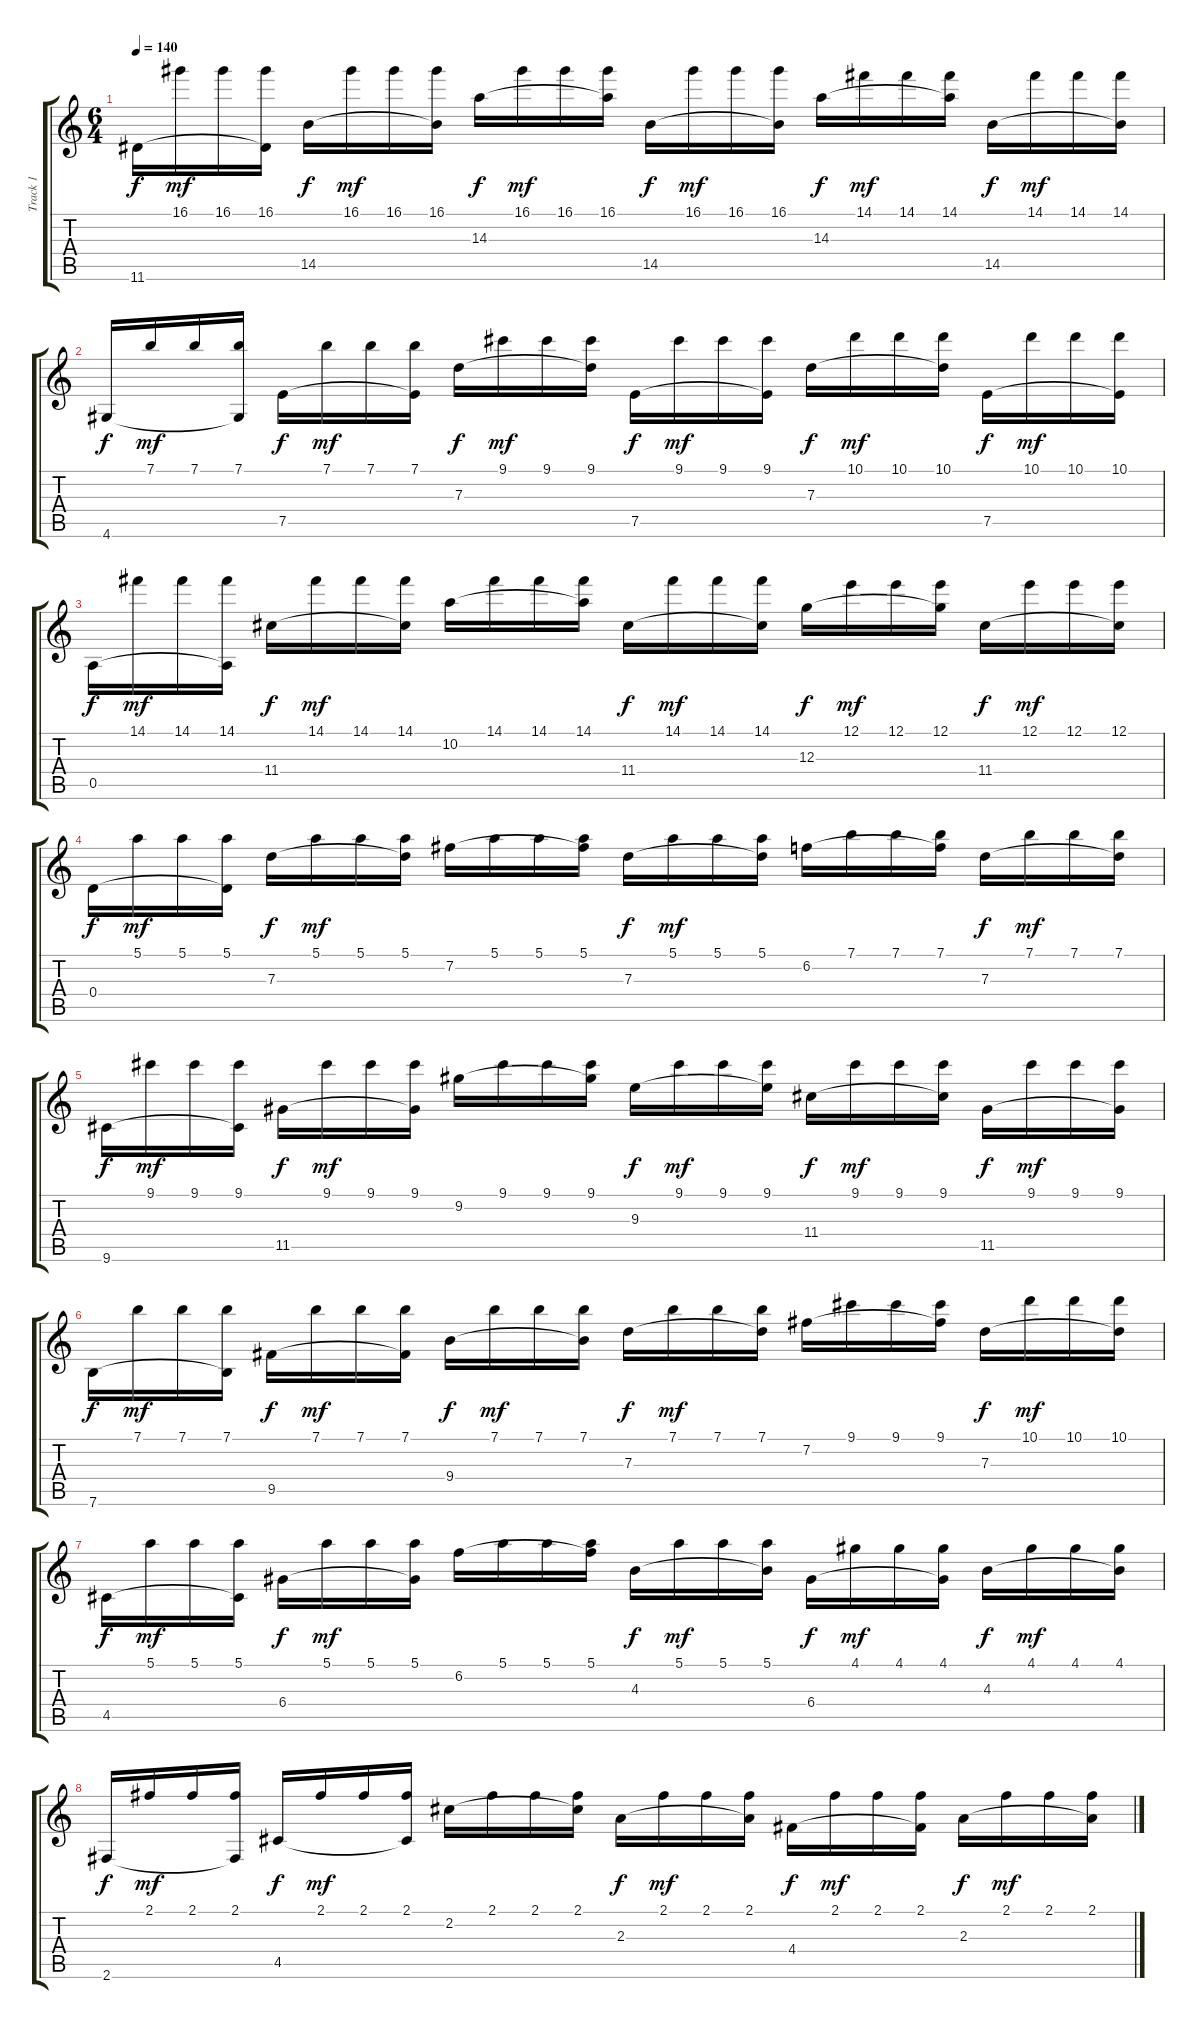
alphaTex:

\track ("Track 1" "Track 1") {instrument acousticguitarnylon}
\staff {score tabs}
\tuning (E4 B3 G3 D3 A2 E2) {hide}
\ts (6 4)
\tempo 140
\clef g2
\ks c
11.6.16{dy f} 16.1.16{dy mf} 16.1.16 (16.1 11.6{t}).16 14.5.16{dy f} 16.1.16{dy mf} 16.1.16 (16.1 14.5{t}).16 14.3.16{dy f} 16.1.16{dy mf} 16.1.16 (16.1 14.3{t}).16 14.5.16{dy f} 16.1.16{dy mf} 16.1.16 (16.1 14.5{t}).16 14.3.16{dy f} 14.1.16{dy mf} 14.1.16 (14.1 14.3{t}).16 14.5.16{dy f} 14.1.16{dy mf} 14.1.16 (14.1 14.5{t}).16 |
4.6.16{dy f} 7.1.16{dy mf} 7.1.16 (7.1 4.6{t}).16 7.5.16{dy f} 7.1.16{dy mf} 7.1.16 (7.1 7.5{t}).16 7.3.16{dy f} 9.1.16{dy mf} 9.1.16 (9.1 7.3{t}).16 7.5.16{dy f} 9.1.16{dy mf} 9.1.16 (9.1 7.5{t}).16 7.3.16{dy f} 10.1.16{dy mf} 10.1.16 (10.1 7.3{t}).16 7.5.16{dy f} 10.1.16{dy mf} 10.1.16 (10.1 7.5{t}).16 |
0.5.16{dy f} 14.1.16{dy mf} 14.1.16 (14.1 0.5{t}).16 11.4.16{dy f} 14.1.16{dy mf} 14.1.16 (14.1 11.4{t}).16 10.2.16 14.1.16 14.1.16 (14.1 10.2{t}).16 11.4.16{dy f} 14.1.16{dy mf} 14.1.16 (14.1 11.4{t}).16 12.3.16{dy f} 12.1.16{dy mf} 12.1.16 (12.1 12.3{t}).16 11.4.16{dy f} 12.1.16{dy mf} 12.1.16 (12.1 11.4{t}).16 |
0.4.16{dy f} 5.1.16{dy mf} 5.1.16 (5.1 0.4{t}).16 7.3.16{dy f} 5.1.16{dy mf} 5.1.16 (5.1 7.3{t}).16 7.2.16 5.1.16 5.1.16 (5.1 7.2{t}).16 7.3.16{dy f} 5.1.16{dy mf} 5.1.16 (5.1 7.3{t}).16 6.2.16 7.1.16 7.1.16 (7.1 6.2{t}).16 7.3.16{dy f} 7.1.16{dy mf} 7.1.16 (7.1 7.3{t}).16 |
9.6.16{dy f} 9.1.16{dy mf} 9.1.16 (9.1 9.6{t}).16 11.5.16{dy f} 9.1.16{dy mf} 9.1.16 (9.1 11.5{t}).16 9.2.16 9.1.16 9.1.16 (9.1 9.2{t}).16 9.3.16{dy f} 9.1.16{dy mf} 9.1.16 (9.1 9.3{t}).16 11.4.16{dy f} 9.1.16{dy mf} 9.1.16 (9.1 11.4{t}).16 11.5.16{dy f} 9.1.16{dy mf} 9.1.16 (9.1 11.5{t}).16 |
7.6.16{dy f} 7.1.16{dy mf} 7.1.16 (7.1 7.6{t}).16 9.5.16{dy f} 7.1.16{dy mf} 7.1.16 (7.1 9.5{t}).16 9.4.16{dy f} 7.1.16{dy mf} 7.1.16 (7.1 9.4{t}).16 7.3.16{dy f} 7.1.16{dy mf} 7.1.16 (7.1 7.3{t}).16 7.2.16 9.1.16 9.1.16 (9.1 7.2{t}).16 7.3.16{dy f} 10.1.16{dy mf} 10.1.16 (10.1 7.3{t}).16 |
4.5.16{dy f} 5.1.16{dy mf} 5.1.16 (5.1 4.5{t}).16 6.4.16{dy f} 5.1.16{dy mf} 5.1.16 (5.1 6.4{t}).16 6.2.16 5.1.16 5.1.16 (5.1 6.2{t}).16 4.3.16{dy f} 5.1.16{dy mf} 5.1.16 (5.1 4.3{t}).16 6.4.16{dy f} 4.1.16{dy mf} 4.1.16 (4.1 6.4{t}).16 4.3.16{dy f} 4.1.16{dy mf} 4.1.16 (4.1 4.3{t}).16 |
2.6.16{dy f} 2.1.16{dy mf} 2.1.16 (2.1 2.6{t}).16 4.5.16{dy f} 2.1.16{dy mf} 2.1.16 (2.1 4.5{t}).16 2.2.16 2.1.16 2.1.16 (2.1 2.2{t}).16 2.3.16{dy f} 2.1.16{dy mf} 2.1.16 (2.1 2.3{t}).16 4.4.16{dy f} 2.1.16{dy mf} 2.1.16 (2.1 4.4{t}).16 2.3.16{dy f} 2.1.16{dy mf} 2.1.16 (2.1 2.3{t}).16
